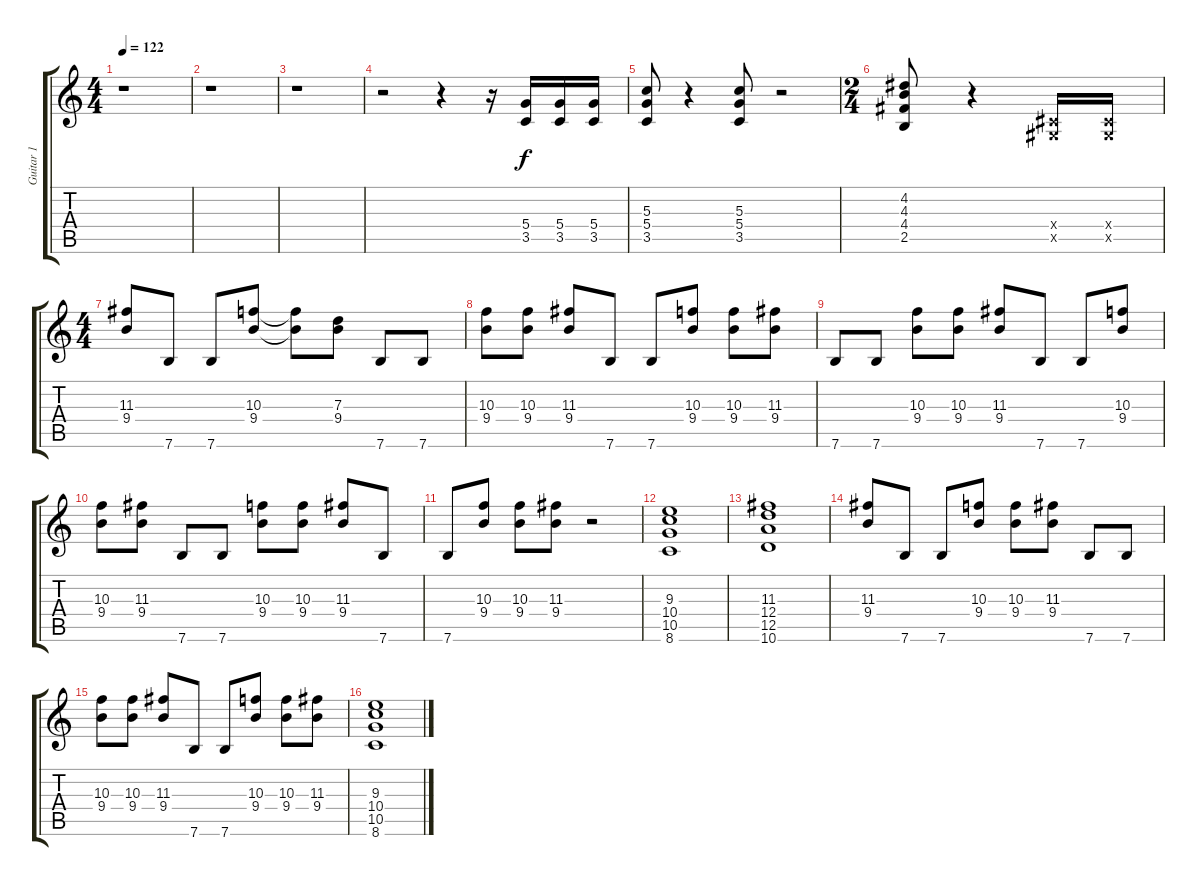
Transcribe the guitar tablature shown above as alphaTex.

\track ("Guitar 1" "Guitar 1") {instrument overdrivenguitar}
\staff {score tabs}
\tuning (E4 B3 G3 D3 A2 E2) {hide}
\ts (4 4)
\tempo 122
\clef g2
\ks c
r.1{dy f} |
r.1 |
r.1 |
r.2 r.4 r.16 (5.4 3.5).16 (5.4 3.5).16 (5.4 3.5).16 |
(5.3 5.4 3.5).8 r.4 (5.3 5.4 3.5).8 r.2 |
\ts (2 4)
(4.2 4.3 4.4 2.5).8 r.4 (-1.4{x} -1.5{x}).16 (-1.4{x} -1.5{x}).16 |
\ts (4 4)
(11.3 9.4).8 7.6.8 7.6.8 (10.3 9.4).8 (10.3{t} 9.4{t}).8 (7.3 9.4).8 7.6.8 7.6.8 |
(10.3 9.4).8 (10.3 9.4).8 (11.3 9.4).8 7.6.8 7.6.8 (10.3 9.4).8 (10.3 9.4).8 (11.3 9.4).8 |
7.6.8 7.6.8 (10.3 9.4).8 (10.3 9.4).8 (11.3 9.4).8 7.6.8 7.6.8 (10.3 9.4).8 |
(10.3 9.4).8 (11.3 9.4).8 7.6.8 7.6.8 (10.3 9.4).8 (10.3 9.4).8 (11.3 9.4).8 7.6.8 |
7.6.8 (10.3 9.4).8 (10.3 9.4).8 (11.3 9.4).8 r.2 |
(9.3 10.4 10.5 8.6).1 |
(11.3 12.4 12.5 10.6).1 |
(11.3 9.4).8 7.6.8 7.6.8 (10.3 9.4).8 (10.3 9.4).8 (11.3 9.4).8 7.6.8 7.6.8 |
(10.3 9.4).8 (10.3 9.4).8 (11.3 9.4).8 7.6.8 7.6.8 (10.3 9.4).8 (10.3 9.4).8 (11.3 9.4).8 |
(9.3 10.4 10.5 8.6).1
